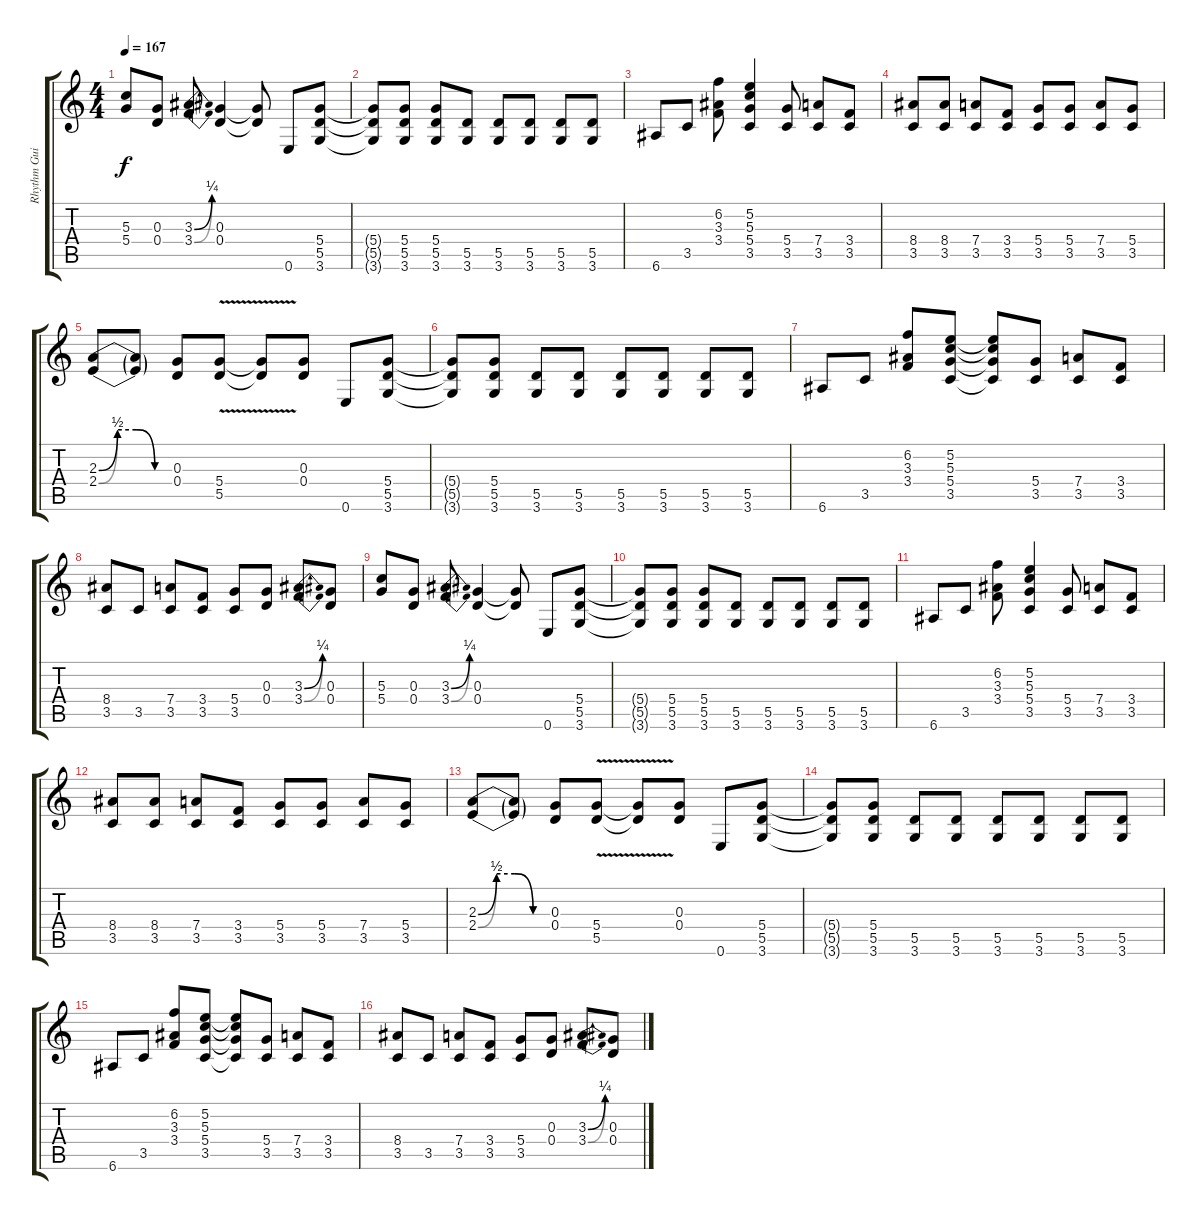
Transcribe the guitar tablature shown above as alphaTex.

\track ("Rhythm Guitar 1" "Rhythm Gui") {instrument overdrivenguitar}
\staff {score tabs}
\tuning (E4 B3 G3 D3 A2 E2) {hide}
\ts (4 4)
\tempo 167
\clef g2
\ks c
(5.3 5.4).8{dy f} (0.3 0.4).8 (3.3{be (bend 0 0 60 1)} 3.4{be (bend 0 0 60 1)}).8 (0.3 0.4).4 (0.3{t} 0.4{t}).8 0.6.8 (5.4 5.5 3.6).8 |
(5.4{t} 5.5{t} 3.6{t}).8 (5.4 5.5 3.6).8 (5.4 5.5 3.6).8 (5.5 3.6).8 (5.5 3.6).8 (5.5 3.6).8 (5.5 3.6).8 (5.5 3.6).8 |
6.6.8 3.5.8 (6.2 3.3 3.4).8 (5.2 5.3 5.4 3.5).4 (5.4 3.5).8 (7.4 3.5).8 (3.4 3.5).8 |
(8.4 3.5).8 (8.4 3.5).8 (7.4 3.5).8 (3.4 3.5).8 (5.4 3.5).8 (5.4 3.5).8 (7.4 3.5).8 (5.4 3.5).8 |
(2.3{be (custom 0 0 15 2 30 2 45 0 60 0)} 2.4{be (custom 0 0 15 2 30 2 45 0 60 0)}).8 (2.3{t} 2.4{t}).8 (0.3 0.4).8 (5.4{v} 5.5{v}).8 (5.4{t} 5.5{t}).8 (0.3 0.4).8 0.6.8 (5.4 5.5 3.6).8 |
(5.4{t} 5.5{t} 3.6{t}).8 (5.4 5.5 3.6).8 (5.5 3.6).8 (5.5 3.6).8 (5.5 3.6).8 (5.5 3.6).8 (5.5 3.6).8 (5.5 3.6).8 |
6.6.8 3.5.8 (6.2 3.3 3.4).8 (5.2 5.3 5.4 3.5).8 (5.2{t} 5.3{t} 5.4{t} 3.5{t}).8 (5.4 3.5).8 (7.4 3.5).8 (3.4 3.5).8 |
(8.4 3.5).8 3.5.8 (7.4 3.5).8 (3.4 3.5).8 (5.4 3.5).8 (0.3 0.4).8 (3.3{be (bend 0 0 60 1)} 3.4{be (bend 0 0 60 1)}).8 (0.3 0.4).8 |
(5.3 5.4).8 (0.3 0.4).8 (3.3{be (bend 0 0 60 1)} 3.4{be (bend 0 0 60 1)}).8 (0.3 0.4).4 (0.3{t} 0.4{t}).8 0.6.8 (5.4 5.5 3.6).8 |
(5.4{t} 5.5{t} 3.6{t}).8 (5.4 5.5 3.6).8 (5.4 5.5 3.6).8 (5.5 3.6).8 (5.5 3.6).8 (5.5 3.6).8 (5.5 3.6).8 (5.5 3.6).8 |
6.6.8 3.5.8 (6.2 3.3 3.4).8 (5.2 5.3 5.4 3.5).4 (5.4 3.5).8 (7.4 3.5).8 (3.4 3.5).8 |
(8.4 3.5).8 (8.4 3.5).8 (7.4 3.5).8 (3.4 3.5).8 (5.4 3.5).8 (5.4 3.5).8 (7.4 3.5).8 (5.4 3.5).8 |
(2.3{be (custom 0 0 15 2 30 2 45 0 60 0)} 2.4{be (custom 0 0 15 2 30 2 45 0 60 0)}).8 (2.3{t} 2.4{t}).8 (0.3 0.4).8 (5.4{v} 5.5{v}).8 (5.4{t} 5.5{t}).8 (0.3 0.4).8 0.6.8 (5.4 5.5 3.6).8 |
(5.4{t} 5.5{t} 3.6{t}).8 (5.4 5.5 3.6).8 (5.5 3.6).8 (5.5 3.6).8 (5.5 3.6).8 (5.5 3.6).8 (5.5 3.6).8 (5.5 3.6).8 |
6.6.8 3.5.8 (6.2 3.3 3.4).8 (5.2 5.3 5.4 3.5).8 (5.2{t} 5.3{t} 5.4{t} 3.5{t}).8 (5.4 3.5).8 (7.4 3.5).8 (3.4 3.5).8 |
(8.4 3.5).8 3.5.8 (7.4 3.5).8 (3.4 3.5).8 (5.4 3.5).8 (0.3 0.4).8 (3.3{be (bend 0 0 60 1)} 3.4{be (bend 0 0 60 1)}).8 (0.3 0.4).8
